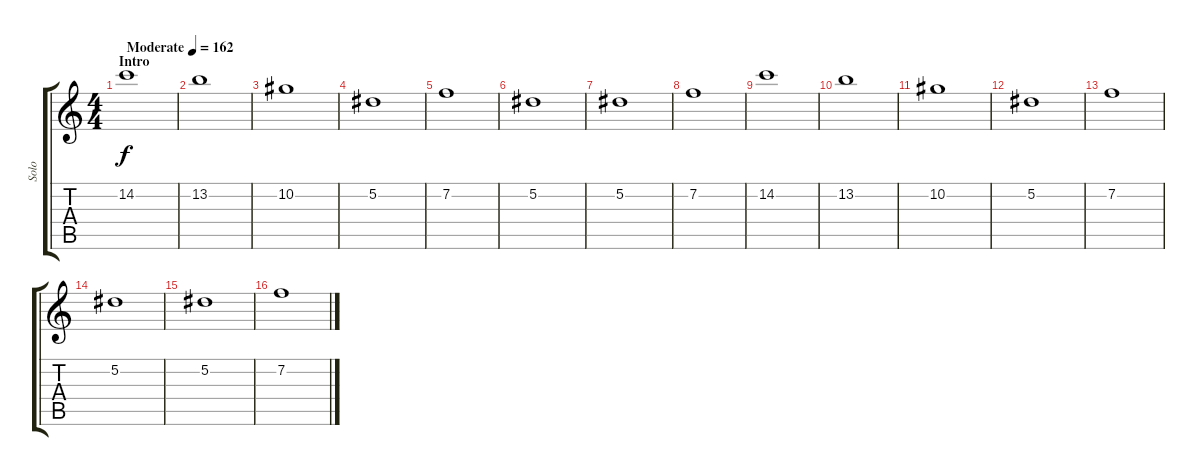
\track ("Solo" "Solo") {instrument overdrivenguitar}
\staff {score tabs}
\tuning (Eb4 Bb3 Gb3 Db3 Ab2 Eb2) {hide}
\ts (4 4)
\section ("" "Intro")
\tempo (162 "Moderate")
\clef g2
\ks c
14.2.1{dy f volume 16 balance 16 instrument electricguitarjazz} |
13.2.1 |
10.2.1 |
5.2.1 |
7.2.1 |
5.2.1 |
5.2.1 |
7.2.1 |
14.2.1 |
13.2.1 |
10.2.1 |
5.2.1 |
7.2.1 |
5.2.1 |
5.2.1 |
7.2.1
